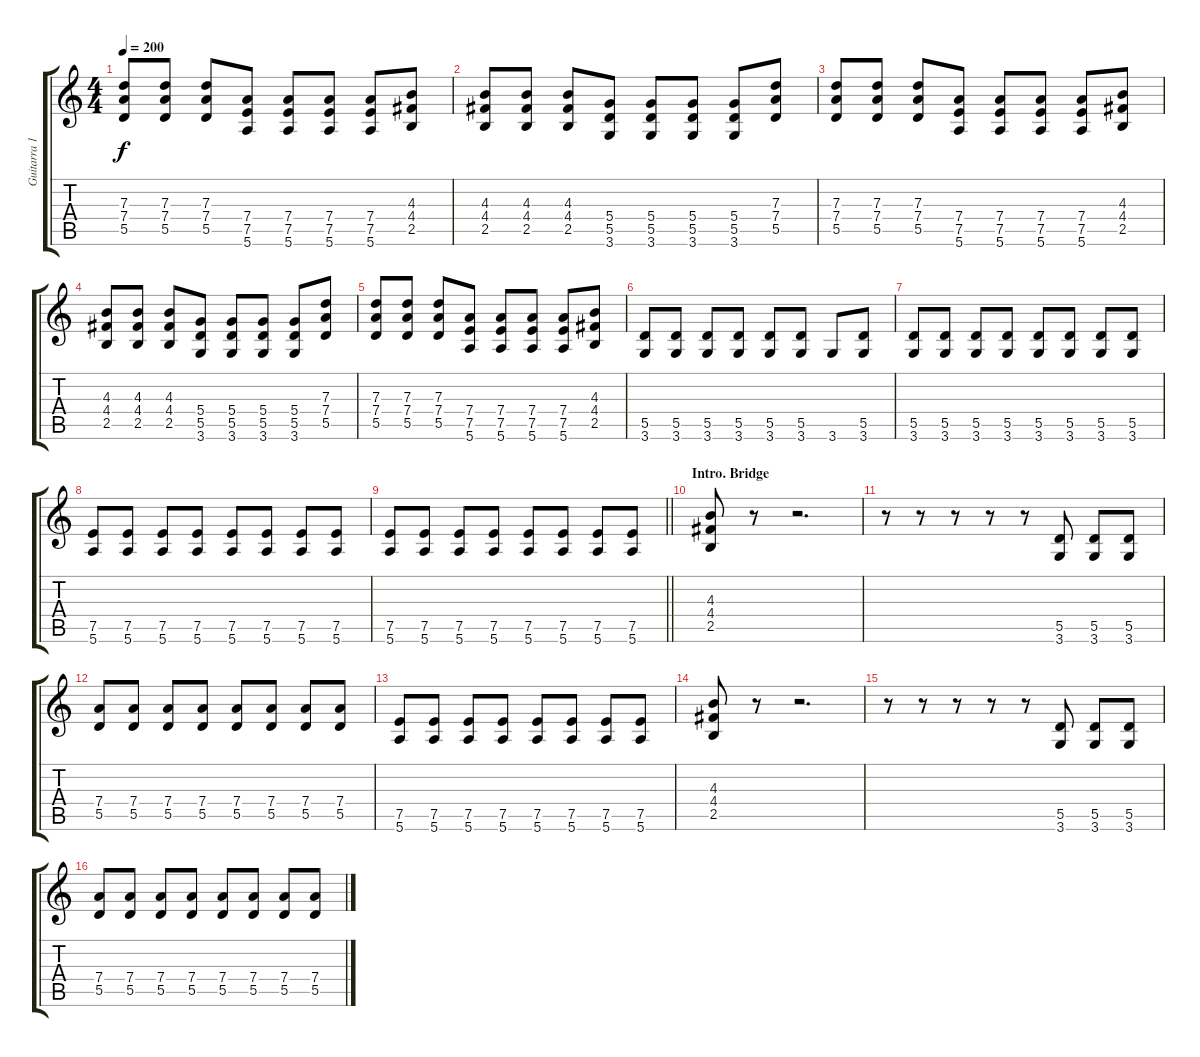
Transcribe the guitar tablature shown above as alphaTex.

\track ("Guitarra 1 - Mathias" "Guitarra 1") {instrument distortionguitar}
\staff {score tabs}
\tuning (E4 B3 G3 D3 A2 E2) {hide}
\ts (4 4)
\tempo 200
\clef g2
\ks c
(7.3 7.4 5.5).8{dy f} (7.3 7.4 5.5).8 (7.3 7.4 5.5).8 (7.4 7.5 5.6).8 (7.4 7.5 5.6).8 (7.4 7.5 5.6).8 (7.4 7.5 5.6).8 (4.3 4.4 2.5).8 |
(4.3 4.4 2.5).8 (4.3 4.4 2.5).8 (4.3 4.4 2.5).8 (5.4 5.5 3.6).8 (5.4 5.5 3.6).8 (5.4 5.5 3.6).8 (5.4 5.5 3.6).8 (7.3 7.4 5.5).8 |
(7.3 7.4 5.5).8 (7.3 7.4 5.5).8 (7.3 7.4 5.5).8 (7.4 7.5 5.6).8 (7.4 7.5 5.6).8 (7.4 7.5 5.6).8 (7.4 7.5 5.6).8 (4.3 4.4 2.5).8 |
(4.3 4.4 2.5).8 (4.3 4.4 2.5).8 (4.3 4.4 2.5).8 (5.4 5.5 3.6).8 (5.4 5.5 3.6).8 (5.4 5.5 3.6).8 (5.4 5.5 3.6).8 (7.3 7.4 5.5).8 |
(7.3 7.4 5.5).8 (7.3 7.4 5.5).8 (7.3 7.4 5.5).8 (7.4 7.5 5.6).8 (7.4 7.5 5.6).8 (7.4 7.5 5.6).8 (7.4 7.5 5.6).8 (4.3 4.4 2.5).8 |
(5.5 3.6).8{instrument electricguitarmuted} (5.5 3.6).8 (5.5 3.6).8 (5.5 3.6).8 (5.5 3.6).8 (5.5 3.6).8 3.6.8 (5.5 3.6).8 |
(5.5 3.6).8 (5.5 3.6).8 (5.5 3.6).8 (5.5 3.6).8 (5.5 3.6).8 (5.5 3.6).8 (5.5 3.6).8 (5.5 3.6).8 |
(7.5 5.6).8 (7.5 5.6).8 (7.5 5.6).8 (7.5 5.6).8 (7.5 5.6).8 (7.5 5.6).8 (7.5 5.6).8 (7.5 5.6).8 |
\barLineRight lightlight
(7.5 5.6).8 (7.5 5.6).8 (7.5 5.6).8 (7.5 5.6).8 (7.5 5.6).8 (7.5 5.6).8 (7.5 5.6).8 (7.5 5.6).8 |
\section ("" "Intro. Bridge")
(4.3 4.4 2.5).8{instrument distortionguitar} r.8 r.2{d} |
r.8 r.8 r.8 r.8 r.8 (5.5 3.6).8 (5.5 3.6).8 (5.5 3.6).8 |
(7.4 5.5).8 (7.4 5.5).8 (7.4 5.5).8 (7.4 5.5).8 (7.4 5.5).8 (7.4 5.5).8 (7.4 5.5).8 (7.4 5.5).8 |
(7.5 5.6).8 (7.5 5.6).8 (7.5 5.6).8 (7.5 5.6).8 (7.5 5.6).8 (7.5 5.6).8 (7.5 5.6).8 (7.5 5.6).8 |
(4.3 4.4 2.5).8 r.8 r.2{d} |
r.8 r.8 r.8 r.8 r.8 (5.5 3.6).8 (5.5 3.6).8 (5.5 3.6).8 |
(7.4 5.5).8 (7.4 5.5).8 (7.4 5.5).8 (7.4 5.5).8 (7.4 5.5).8 (7.4 5.5).8 (7.4 5.5).8 (7.4 5.5).8
